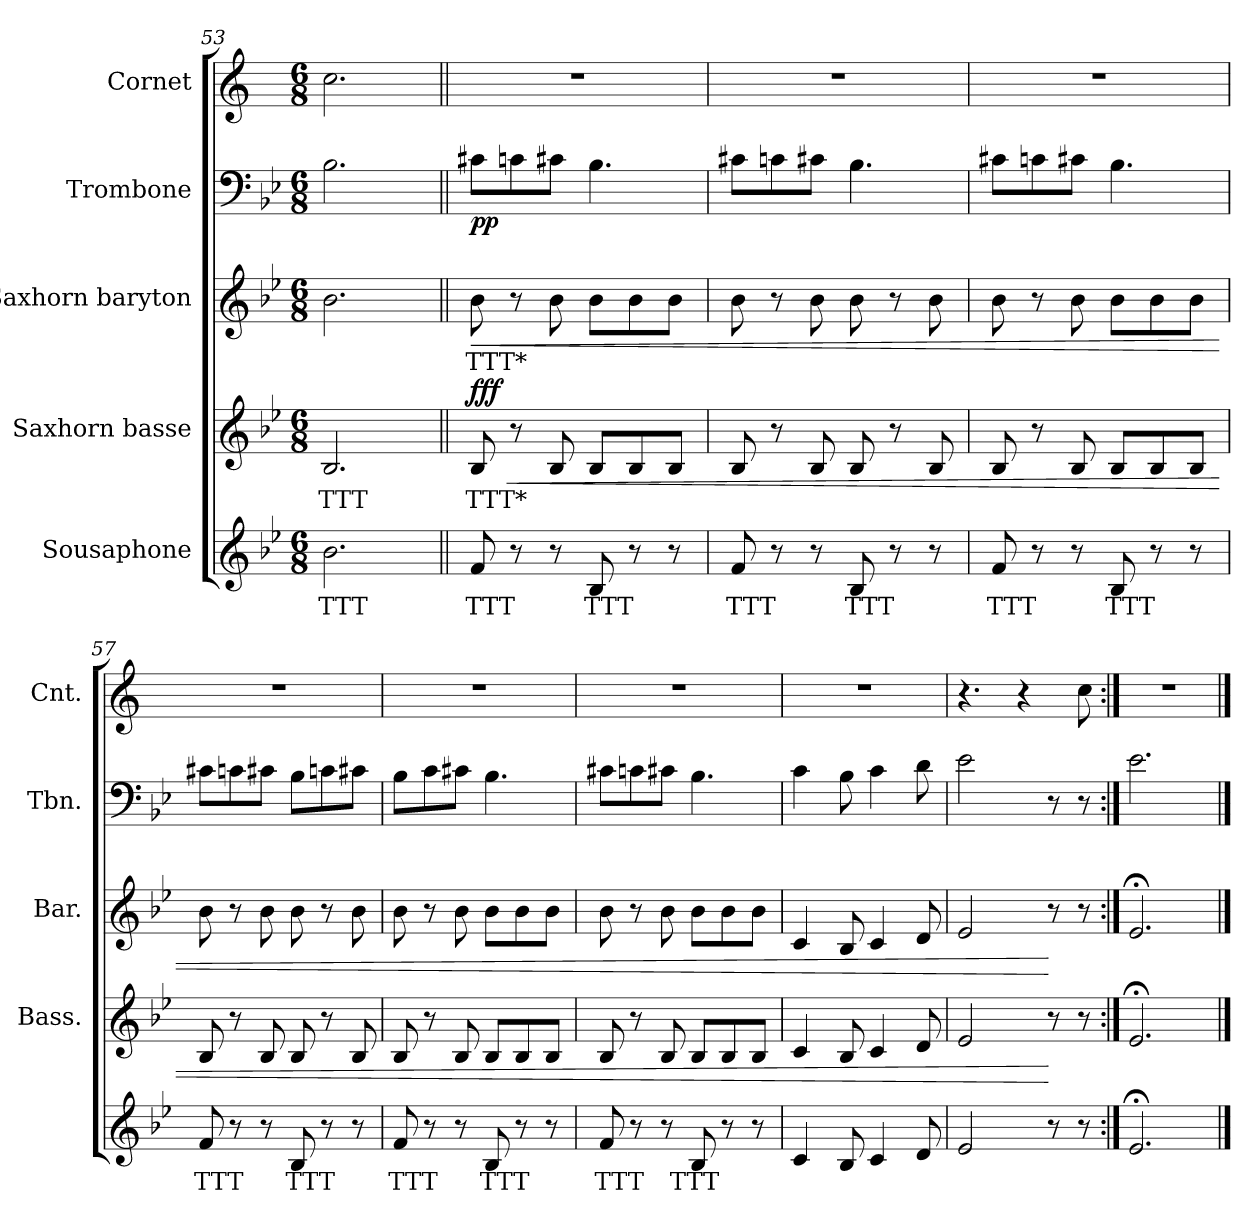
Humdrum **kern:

**kern	**text	**kern	**text	**dynam	**kern	**text	**dynam	**kern	**dynam	**kern
*part5	*part5	*part4	*part4	*part4	*part3	*part3	*part3	*part2	*part2	*part1
*staff5	*staff5	*staff4	*staff4	*staff4	*staff3	*staff3	*staff3	*staff2	*staff2	*staff1
*I"Sousaphone	*	*I"Saxhorn basse	*	*	*I"Saxhorn baryton	*	*	*I"Trombone	*	*I"Cornet
*	*	*I'Bass.	*	*	*I'Bar.	*	*	*I'Tbn.	*	*I'Cnt.
*clefG2	*	*clefG2	*	*	*clefG2	*	*	*clefF4	*	*clefG2
*ITrd15c26	*	*ITrd8c14	*	*	*ITrd8c14	*	*	*	*	*ITrd1c2
*k[b-e-]	*	*k[b-e-]	*	*	*k[b-e-]	*	*	*k[b-e-]	*	*k[b-e-]
*M6/8	*	*M6/8	*	*	*M6/8	*	*	*M6/8	*	*M6/8
=53	=53	=53	=53	=53	=53	=53	=53	=53	=53	=53
!	!LO:LY:b	!	!LO:LY:b	!	!	!	!	!	!	!
2.BB-\	TTT	2.BB-/	TTT	.	2.B-\	.	.	2.B-\	.	2.b-\
=54||	=54||	=54||	=54||	=54||	=54||	=54||	=54||	=54||	=54||	=54||
!	!LO:LY:b	!	!LO:LY:b	!LO:HP:b	!	!LO:LY:b	!LO:HP:b	!	!	!
!	!	!	!	!LO:DY:n=1:b	!	!	!	!	!LO:DY:b	!
8FF/	TTT	8BB-/	TTT*	< fff	8B-\	TTT*	<	8c#X\L	pp	2.r
8r	.	8r	.	.	8r	.	.	8cn\	.	.
8r	.	8BB-/	.	.	8B-\	.	.	8c#X\J	.	.
!	!LO:LY:b	!	!	!	!	!	!	!	!	!
8BBB-/	TTT	8BB-/L	.	.	8B-\L	.	.	4.B-\	.	.
8r	.	8BB-/	.	.	8B-\	.	.	.	.	.
8r	.	8BB-/J	.	.	8B-\J	.	.	.	.	.
=55	=55	=55	=55	=55	=55	=55	=55	=55	=55	=55
!	!LO:LY:b	!	!	!	!	!	!	!	!	!
8FF/	TTT	8BB-/	.	.	8B-\	.	.	8c#X\L	.	2.r
8r	.	8r	.	.	8r	.	.	8cn\	.	.
8r	.	8BB-/	.	.	8B-\	.	.	8c#X\J	.	.
!	!LO:LY:b	!	!	!	!	!	!	!	!	!
8BBB-/	TTT	8BB-/	.	.	8B-\	.	.	4.B-\	.	.
8r	.	8r	.	.	8r	.	.	.	.	.
8r	.	8BB-/	.	.	8B-\	.	.	.	.	.
!!LO:LB:g=z
=56	=56	=56	=56	=56	=56	=56	=56	=56	=56	=56
!	!LO:LY:b	!	!	!	!	!	!	!	!	!
8FF/	TTT	8BB-/	.	.	8B-\	.	.	8c#X\L	.	2.r
8r	.	8r	.	.	8r	.	.	8cn\	.	.
8r	.	8BB-/	.	.	8B-\	.	.	8c#X\J	.	.
!	!LO:LY:b	!	!	!	!	!	!	!	!	!
8BBB-/	TTT	8BB-/L	.	.	8B-\L	.	.	4.B-\	.	.
8r	.	8BB-/	.	.	8B-\	.	.	.	.	.
8r	.	8BB-/J	.	.	8B-\J	.	.	.	.	.
=57	=57	=57	=57	=57	=57	=57	=57	=57	=57	=57
!	!LO:LY:b	!	!	!	!	!	!	!	!	!
8FF/	TTT	8BB-/	.	.	8B-\	.	.	8c#X\L	.	2.r
8r	.	8r	.	.	8r	.	.	8cn\	.	.
8r	.	8BB-/	.	.	8B-\	.	.	8c#X\J	.	.
!	!LO:LY:b	!	!	!	!	!	!	!	!	!
8BBB-/	TTT	8BB-/	.	.	8B-\	.	.	8B-\L	.	.
8r	.	8r	.	.	8r	.	.	8cn\	.	.
8r	.	8BB-/	.	.	8B-\	.	.	8c#X\J	.	.
=58	=58	=58	=58	=58	=58	=58	=58	=58	=58	=58
!	!LO:LY:b	!	!	!	!	!	!	!	!	!
8FF/	TTT	8BB-/	.	.	8B-\	.	.	8B-\L	.	2.r
8r	.	8r	.	.	8r	.	.	8c\	.	.
8r	.	8BB-/	.	.	8B-\	.	.	8c#X\J	.	.
!	!LO:LY:b	!	!	!	!	!	!	!	!	!
8BBB-/	TTT	8BB-/L	.	.	8B-\L	.	.	4.B-\	.	.
8r	.	8BB-/	.	.	8B-\	.	.	.	.	.
8r	.	8BB-/J	.	.	8B-\J	.	.	.	.	.
!!LO:PB:g=z
=59	=59	=59	=59	=59	=59	=59	=59	=59	=59	=59
!	!LO:LY:b	!	!	!	!	!	!	!	!	!
8FF/	TTT	8BB-/	.	.	8B-\	.	.	8c#X\L	.	2.r
8r	.	8r	.	.	8r	.	.	8cn\	.	.
8r	.	8BB-/	.	.	8B-\	.	.	8c#X\J	.	.
!	!LO:LY:b	!	!	!	!	!	!	!	!	!
8BBB-/	TTT	8BB-/L	.	.	8B-\L	.	.	4.B-\	.	.
8r	.	8BB-/	.	.	8B-\	.	.	.	.	.
8r	.	8BB-/J	.	.	8B-\J	.	.	.	.	.
=60	=60	=60	=60	=60	=60	=60	=60	=60	=60	=60
4CC/	.	4C/	.	.	4C/	.	.	4c\	.	2.r
8BBB-/	.	8BB-/	.	.	8BB-/	.	.	8B-\	.	.
4CC/	.	4C/	.	.	4C/	.	.	4c\	.	.
8DD/	.	8D/	.	.	8D/	.	.	8d\	.	.
=61	=61	=61	=61	=61	=61	=61	=61	=61	=61	=61
2EE-/	.	2E-/	.	.	2E-/	.	.	2e-\	.	4.r
.	.	.	.	.	.	.	.	.	.	4r
8r	.	8r	.	[	8r	.	[	8r	.	.
8r	.	8r	.	.	8r	.	.	8r	.	8b-\
=62:|!	=62:|!	=62:|!	=62:|!	=62:|!	=62:|!	=62:|!	=62:|!	=62:|!	=62:|!	=62:|!
2.EE-;</	.	2.E-;</	.	.	2.E-;</	.	.	2.e-\	.	2.r
==	==	==	==	==	==	==	==	==	==	==
*-	*-	*-	*-	*-	*-	*-	*-	*-	*-	*-
